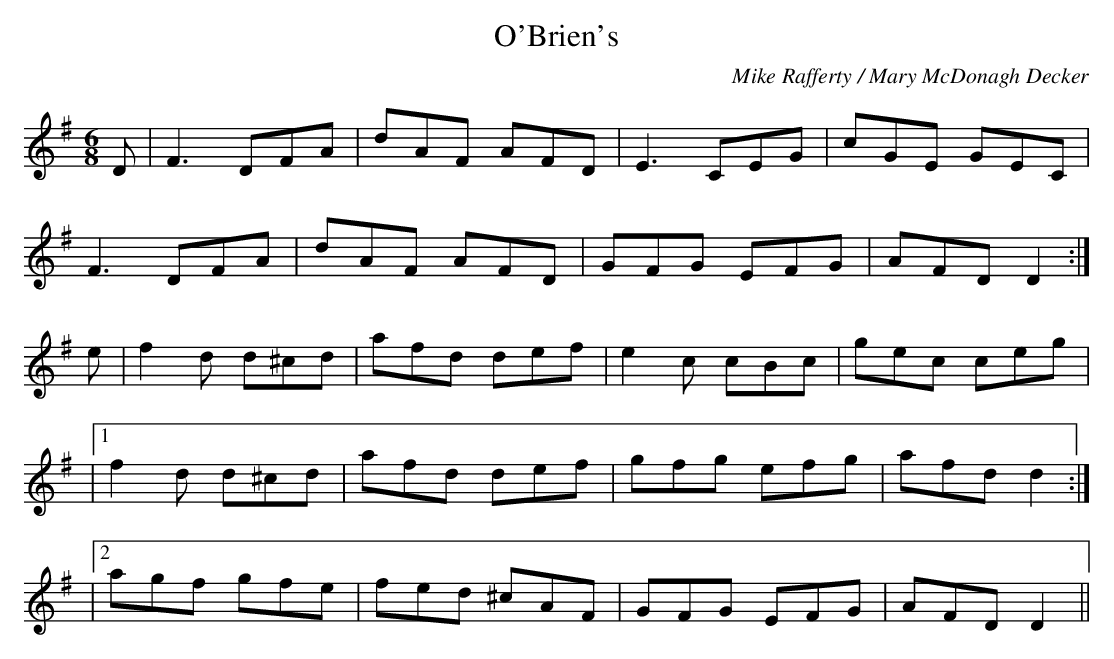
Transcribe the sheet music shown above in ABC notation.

X:1
T: O'Brien's
C: Mike Rafferty / Mary McDonagh Decker
M: 6/8
L: 1/8
K: Dmix
D | F3 DFA | dAF AFD | E3 CEG | cGE GEC |
F3 DFA | dAF AFD | GFG EFG | AFD D2 :|
e | f2 d d^cd | afd def | e2 c cBc | gec ceg |
|1 f2 d d^cd | afd def | gfg efg | afd d2 :|
|2 agf gfe | fed ^cAF | GFG EFG | AFD D2 ||
